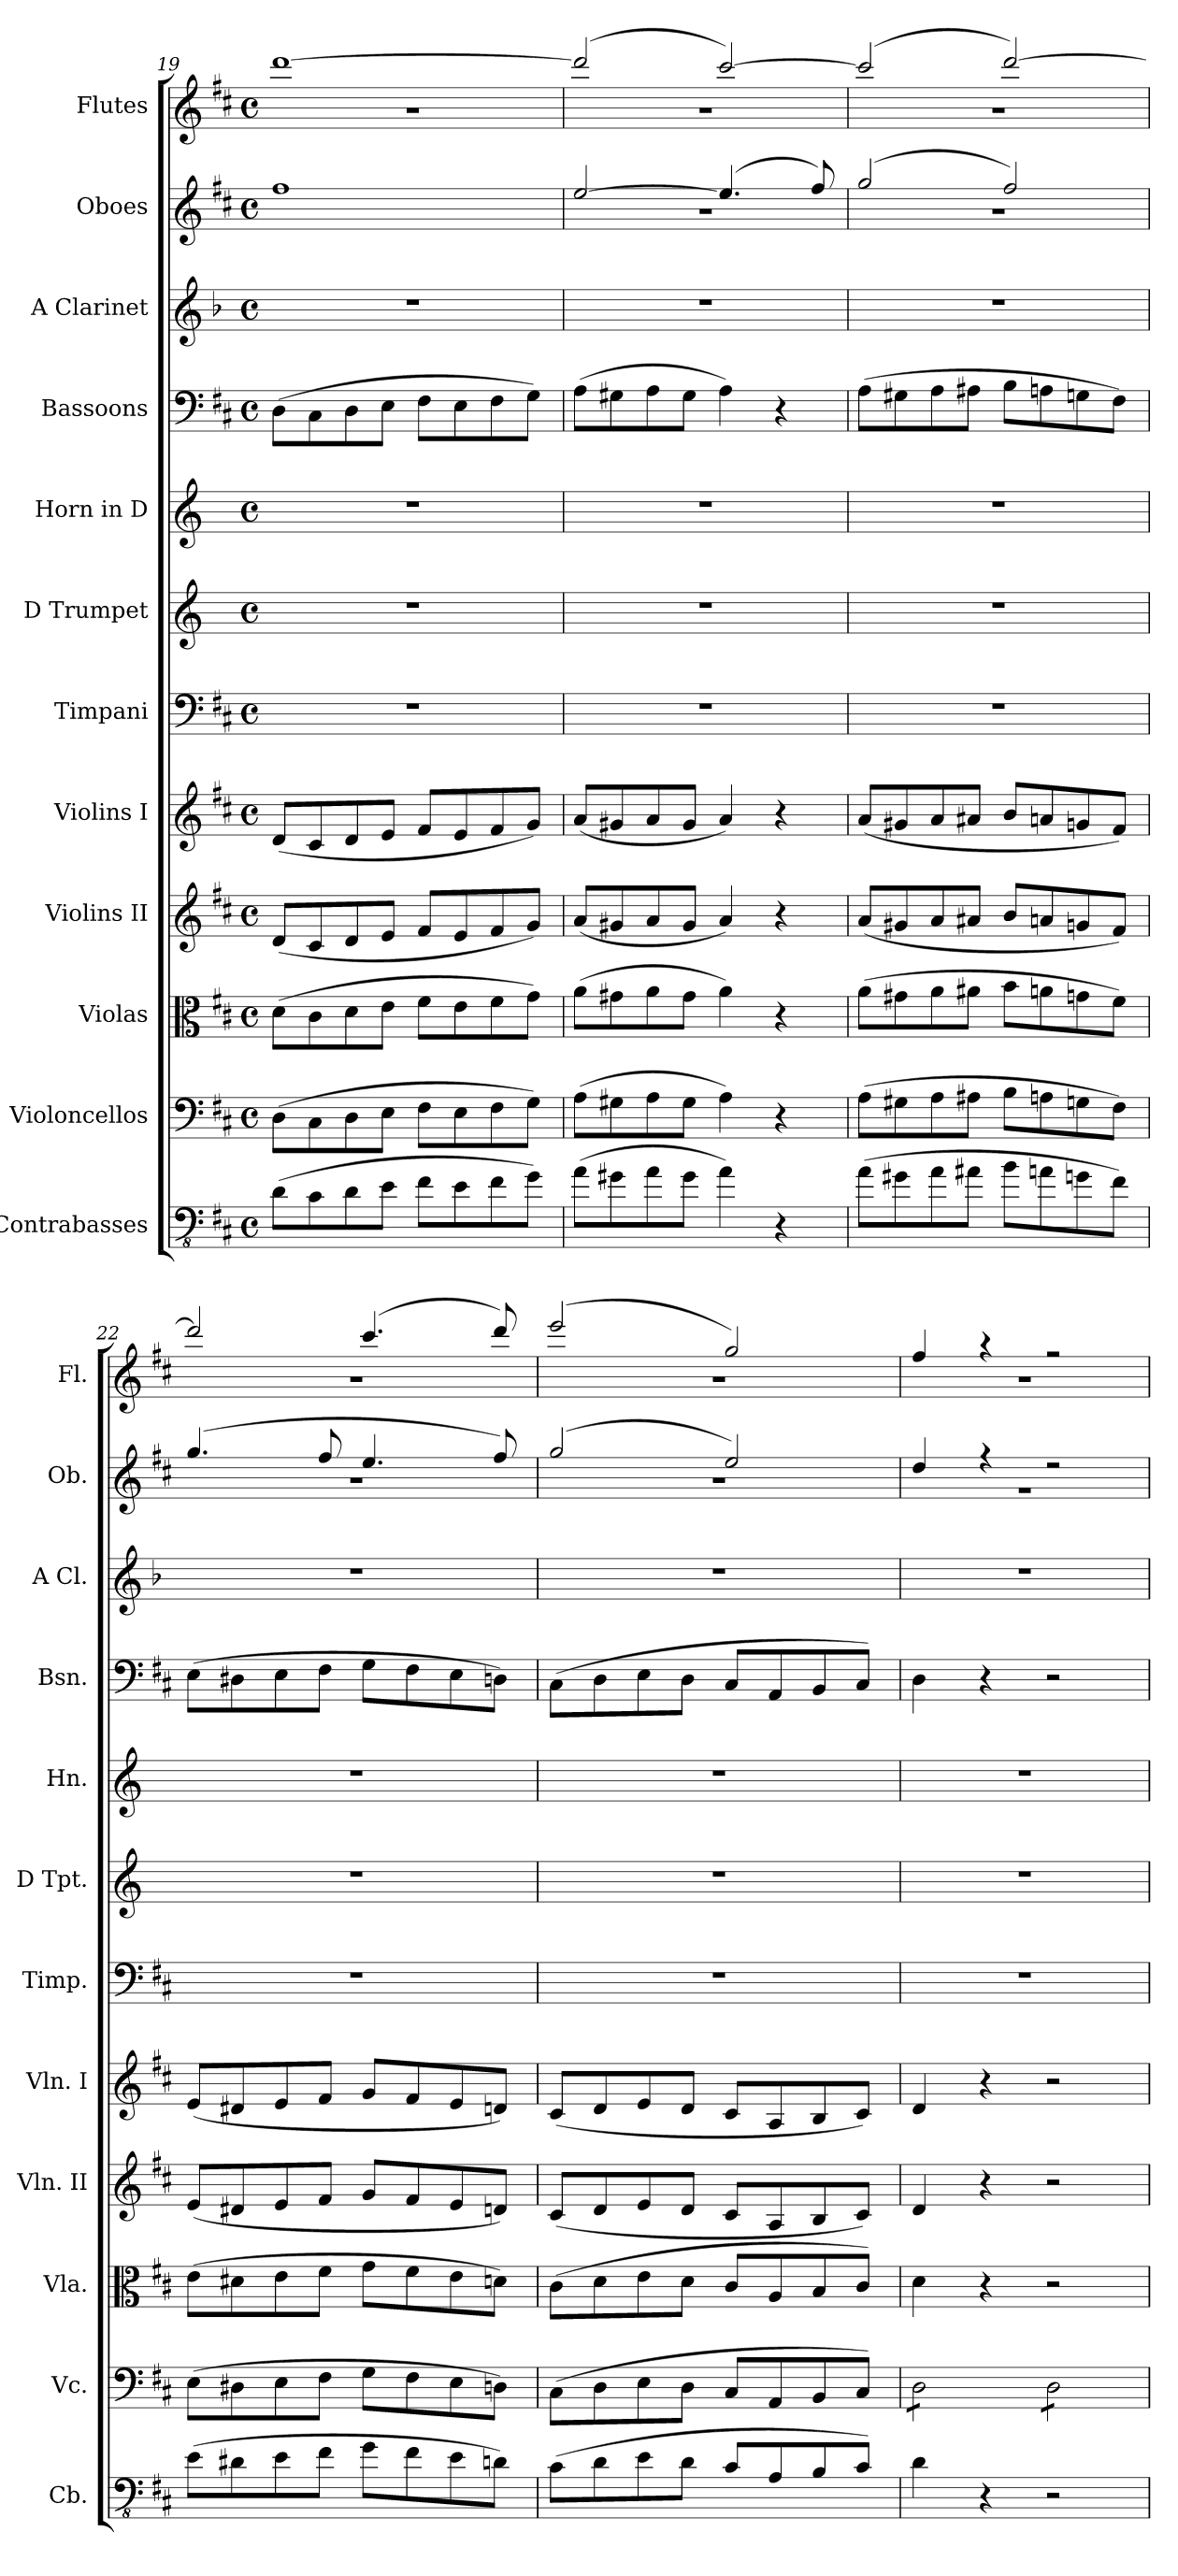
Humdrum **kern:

**kern	**kern	**kern	**kern	**kern	**kern	**kern	**kern	**kern	**kern	**kern	**kern
*part12	*part11	*part10	*part9	*part8	*part7	*part6	*part5	*part4	*part3	*part2	*part1
*staff12	*staff11	*staff10	*staff9	*staff8	*staff7	*staff6	*staff5	*staff4	*staff3	*staff2	*staff1
*I"Contrabasses	*I"Violoncellos	*I"Violas	*I"Violins II	*I"Violins I	*I"Timpani	*I"D Trumpet	*I"Horn in D	*I"Bassoons	*I"A Clarinet	*I"Oboes	*I"Flutes
*I'Cb.	*I'Vc.	*I'Vla.	*I'Vln. II	*I'Vln. I	*I'Timp.	*I'D Tpt.	*I'Hn.	*I'Bsn.	*I'A Cl.	*I'Ob.	*I'Fl.
*clefFv4	*clefF4	*clefC3	*clefG2	*clefG2	*clefF4	*clefG2	*clefG2	*clefF4	*clefG2	*clefG2	*clefG2
*ITrd7c12	*	*	*	*	*	*ITrd-1c-2	*ITrd6c10	*	*ITrd2c3	*	*
*k[f#c#]	*k[f#c#]	*k[f#c#]	*k[f#c#]	*k[f#c#]	*k[f#c#]	*k[f#c#]	*k[f#c#]	*k[f#c#]	*k[f#c#]	*k[f#c#]	*k[f#c#]
*M4/4	*M4/4	*M4/4	*M4/4	*M4/4	*M4/4	*M4/4	*M4/4	*M4/4	*M4/4	*M4/4	*M4/4
*met(c)	*met(c)	*met(c)	*met(c)	*met(c)	*met(c)	*met(c)	*met(c)	*met(c)	*met(c)	*met(c)	*met(c)
=19	=19	=19	=19	=19	=19	=19	=19	=19	=19	=19	=19
*	*	*	*	*	*	*	*	*	*	*	*^
(>8DD\L	(>8D\L	(>8d\L	(<8d/L	(<8d/L	1r	1r	1r	(>8D\L	1r	1ff#	[1ddd	1r
8CC#\	8C#\	8c#\	8c#/	8c#/	.	.	.	8C#\	.	.	.	.
8DD\	8D\	8d\	8d/	8d/	.	.	.	8D\	.	.	.	.
8EE\J	8E\J	8e\J	8e/J	8e/J	.	.	.	8E\J	.	.	.	.
8FF#\L	8F#\L	8f#\L	8f#/L	8f#/L	.	.	.	8F#\L	.	.	.	.
8EE\	8E\	8e\	8e/	8e/	.	.	.	8E\	.	.	.	.
8FF#\	8F#\	8f#\	8f#/	8f#/	.	.	.	8F#\	.	.	.	.
8GG\J)	8G\J)	8g\J)	8g/J)	8g/J)	.	.	.	8G\J)	.	.	.	.
=20	=20	=20	=20	=20	=20	=20	=20	=20	=20	=20	=20	=20
*	*	*	*	*	*	*	*	*	*	*^	*	*
(>8AA\L	(>8A\L	(>8a\L	(<8a/L	(<8a/L	1r	1r	1r	(>8A\L	1r	[2ee/	1r	(>2ddd/]	1r
8GG#X\	8G#X\	8g#X\	8g#X/	8g#X/	.	.	.	8G#X\	.	.	.	.	.
8AA\	8A\	8a\	8a/	8a/	.	.	.	8A\	.	.	.	.	.
8GG#\J	8G#\J	8g#\J	8g#/J	8g#/J	.	.	.	8G#\J	.	.	.	.	.
4AA\)	4A\)	4a\)	4a/)	4a/)	.	.	.	4A\)	.	(>4.ee/]	.	[2ccc#/)	.
4r	4r	4r	4r	4r	.	.	.	4r	.	.	.	.	.
.	.	.	.	.	.	.	.	.	.	8ff#/)	.	.	.
=21	=21	=21	=21	=21	=21	=21	=21	=21	=21	=21	=21	=21	=21
(>8AA\L	(>8A\L	(>8a\L	(<8a/L	(<8a/L	1r	1r	1r	(>8A\L	1r	(>2gg/	1r	(>2ccc#/]	1r
8GG#X\	8G#X\	8g#X\	8g#X/	8g#X/	.	.	.	8G#X\	.	.	.	.	.
8AA\	8A\	8a\	8a/	8a/	.	.	.	8A\	.	.	.	.	.
8AA#X\J	8A#X\J	8a#X\J	8a#X/J	8a#X/J	.	.	.	8A#X\J	.	.	.	.	.
8BB\L	8B\L	8b\L	8b/L	8b/L	.	.	.	8B\L	.	2ff#/)	.	[2ddd/)	.
8AAn\	8An\	8an\	8an/	8an/	.	.	.	8An\	.	.	.	.	.
8GGn\	8Gn\	8gn\	8gn/	8gn/	.	.	.	8Gn\	.	.	.	.	.
8FF#\J)	8F#\J)	8f#\J)	8f#/J)	8f#/J)	.	.	.	8F#\J)	.	.	.	.	.
!!LO:PB:g=z	!!
=22	=22	=22	=22	=22	=22	=22	=22	=22	=22	=22	=22	=22	=22
(>8EE\L	(>8E\L	(>8e\L	(<8e/L	(<8e/L	1r	1r	1r	(>8E\L	1r	(>4.gg/	1r	2ddd/]	1r
8DD#X\	8D#X\	8d#X\	8d#X/	8d#X/	.	.	.	8D#X\	.	.	.	.	.
8EE\	8E\	8e\	8e/	8e/	.	.	.	8E\	.	.	.	.	.
8FF#\J	8F#\J	8f#\J	8f#/J	8f#/J	.	.	.	8F#\J	.	8ff#/	.	.	.
8GG\L	8G\L	8g\L	8g/L	8g/L	.	.	.	8G\L	.	4.ee/	.	(>4.ccc#/	.
8FF#\	8F#\	8f#\	8f#/	8f#/	.	.	.	8F#\	.	.	.	.	.
8EE\	8E\	8e\	8e/	8e/	.	.	.	8E\	.	.	.	.	.
8DDn\J)	8Dn\J)	8dn\J)	8dn/J)	8dn/J)	.	.	.	8Dn\J)	.	8ff#/)	.	8ddd/)	.
=23	=23	=23	=23	=23	=23	=23	=23	=23	=23	=23	=23	=23	=23
(>8CC#\L	(>8C#\L	(>8c#\L	(<8c#/L	(<8c#/L	1r	1r	1r	(>8C#\L	1r	(>2gg/	1r	(>2eee/	1r
8DD\	8D\	8d\	8d/	8d/	.	.	.	8D\	.	.	.	.	.
8EE\	8E\	8e\	8e/	8e/	.	.	.	8E\	.	.	.	.	.
8DD\J	8D\J	8d\J	8d/J	8d/J	.	.	.	8D\J	.	.	.	.	.
8CC#/L	8C#/L	8c#/L	8c#/L	8c#/L	.	.	.	8C#/L	.	2ee/)	.	2gg/)	.
8AAA/	8AA/	8A/	8A/	8A/	.	.	.	8AA/	.	.	.	.	.
8BBB/	8BB/	8B/	8B/	8B/	.	.	.	8BB/	.	.	.	.	.
8CC#/J)	8C#/J)	8c#/J)	8c#/J)	8c#/J)	.	.	.	8C#/J)	.	.	.	.	.
=24	=24	=24	=24	=24	=24	=24	=24	=24	=24	=24	=24	=24	=24
*	*tremolo	*	*	*	*	*	*	*	*	*	*	*	*
4DD\	8D\L	4d\	4d/	4d/	1r	1r	1r	4D\	1r	4dd/	1r	4ff#/	1r
.	8D\	.	.	.	.	.	.	.	.	.	.	.	.
4r	8D\	4r	4r	4r	.	.	.	4r	.	4r	.	4r	.
.	8D\J	.	.	.	.	.	.	.	.	.	.	.	.
2r	8D\L	2r	2r	2r	.	.	.	2r	.	2r	.	2r	.
.	8D\	.	.	.	.	.	.	.	.	.	.	.	.
.	8D\	.	.	.	.	.	.	.	.	.	.	.	.
.	8D\J	.	.	.	.	.	.	.	.	.	.	.	.
*	*Xtremolo	*	*	*	*	*	*	*	*	*	*	*	*
*	*	*	*	*	*	*	*	*	*	*v	*v	*	*
*	*	*	*	*	*	*	*	*	*	*	*v	*v
=	=	=	=	=	=	=	=	=	=	=	=
*-	*-	*-	*-	*-	*-	*-	*-	*-	*-	*-	*-
